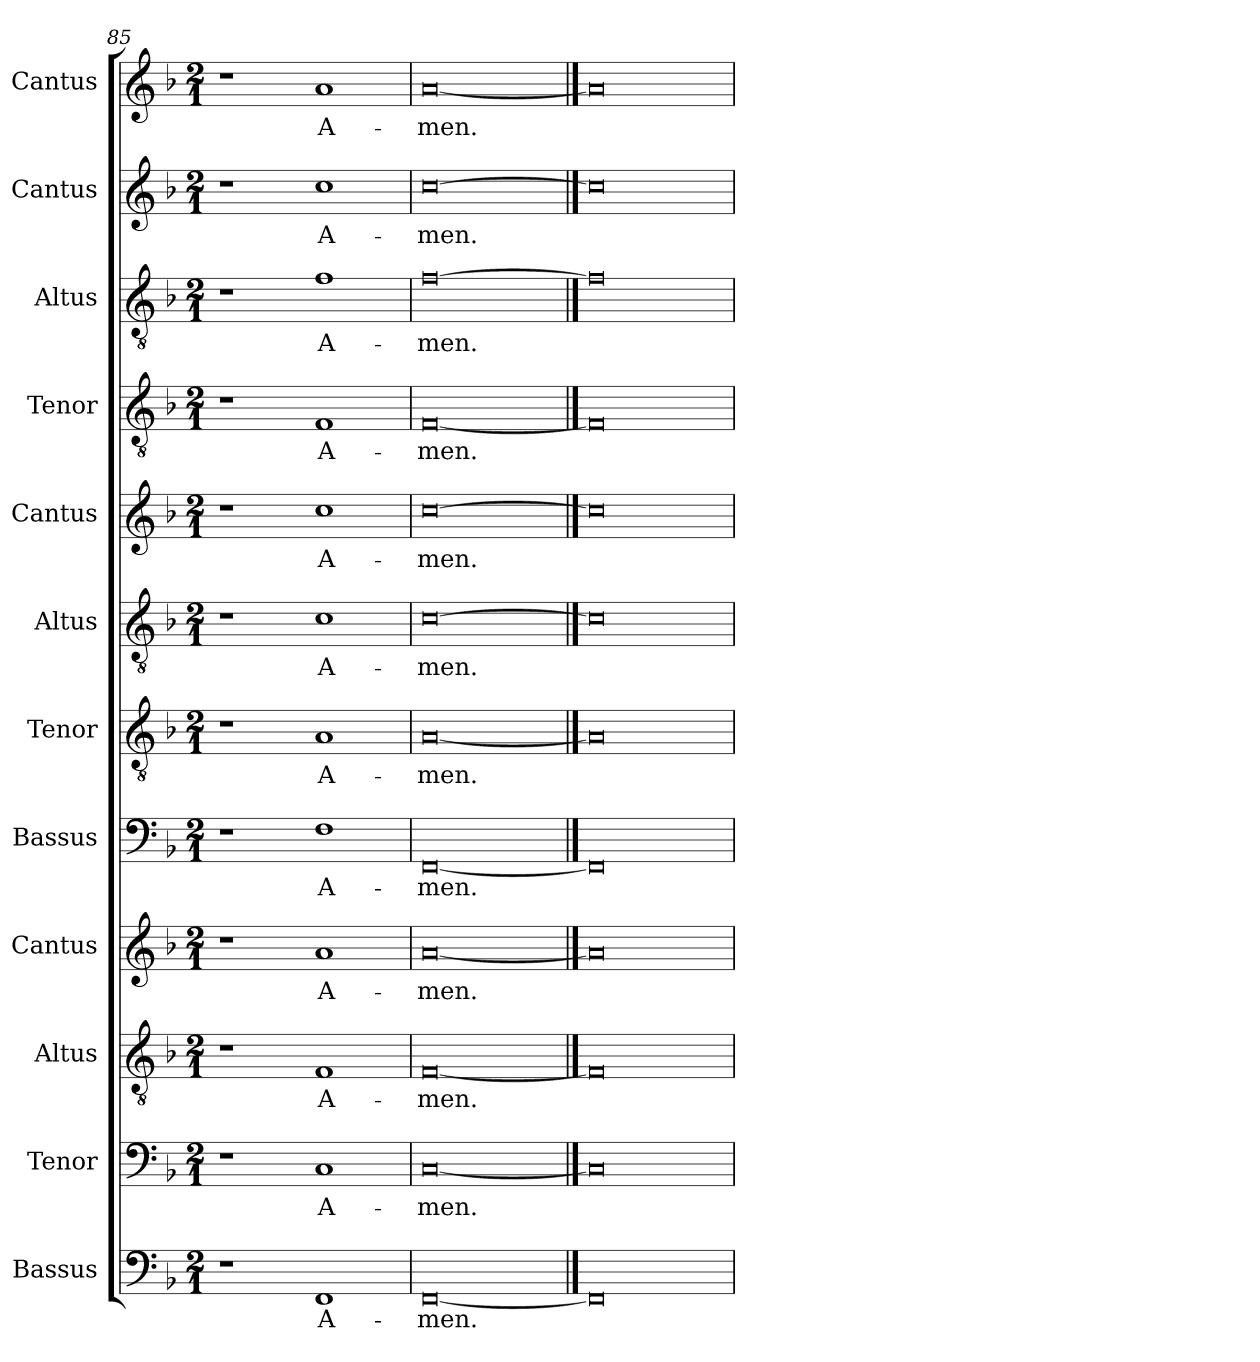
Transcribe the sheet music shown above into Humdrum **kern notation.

**kern	**text	**kern	**text	**kern	**text	**kern	**text	**kern	**text	**kern	**text	**kern	**text	**kern	**text	**kern	**text	**kern	**text	**kern	**text	**kern	**text
*part12	*part12	*part11	*part11	*part10	*part10	*part9	*part9	*part8	*part8	*part7	*part7	*part6	*part6	*part5	*part5	*part4	*part4	*part3	*part3	*part2	*part2	*part1	*part1
*staff12	*staff12	*staff11	*staff11	*staff10	*staff10	*staff9	*staff9	*staff8	*staff8	*staff7	*staff7	*staff6	*staff6	*staff5	*staff5	*staff4	*staff4	*staff3	*staff3	*staff2	*staff2	*staff1	*staff1
*I"Bassus	*	*I"Tenor	*	*I"Altus	*	*I"Cantus	*	*I"Bassus	*	*I"Tenor	*	*I"Altus	*	*I"Cantus	*	*I"Tenor	*	*I"Altus	*	*I"Cantus	*	*I"Cantus	*
*I'B	*	*	*	*I'T	*	*I'A	*	*I'B	*	*I'T	*	*I'T	*	*I'A	*	*I'T	*	*I'T	*	*I'A	*	*I'A	*
*clefF4	*	*clefF4	*	*clefGv2	*	*clefG2	*	*clefF4	*	*clefGv2	*	*clefGv2	*	*clefG2	*	*clefGv2	*	*clefGv2	*	*clefG2	*	*clefG2	*
*	*	*	*	*ITrd7c12	*	*	*	*	*	*ITrd7c12	*	*ITrd7c12	*	*	*	*ITrd7c12	*	*ITrd7c12	*	*	*	*	*
*k[b-]	*	*k[b-]	*	*k[b-]	*	*k[b-]	*	*k[b-]	*	*k[b-]	*	*k[b-]	*	*k[b-]	*	*k[b-]	*	*k[b-]	*	*k[b-]	*	*k[b-]	*
*F:	*	*F:	*	*F:	*	*F:	*	*F:	*	*F:	*	*F:	*	*F:	*	*F:	*	*F:	*	*F:	*	*F:	*
*M2/1	*	*M2/1	*	*M2/1	*	*M2/1	*	*M2/1	*	*M2/1	*	*M2/1	*	*M2/1	*	*M2/1	*	*M2/1	*	*M2/1	*	*M2/1	*
=85	=85	=85	=85	=85	=85	=85	=85	=85	=85	=85	=85	=85	=85	=85	=85	=85	=85	=85	=85	=85	=85	=85	=85
1r	.	1r	.	1r	.	1r	.	1r	.	1r	.	1r	.	1r	.	1r	.	1r	.	1r	.	1r	.
!	!LO:LY:b	!	!LO:LY:b	!	!LO:LY:b	!	!LO:LY:b	!	!LO:LY:b	!	!LO:LY:b	!	!LO:LY:b	!	!LO:LY:b	!	!LO:LY:b	!	!LO:LY:b	!	!LO:LY:b	!	!LO:LY:b
1FF	A-	1C	A-	1FF	A-	1a	A-	1F	A-	1AA	A-	1C	A-	1cc	A-	1FF	A-	1F	A-	1cc	A-	1a	A-
=86	=86	=86	=86	=86	=86	=86	=86	=86	=86	=86	=86	=86	=86	=86	=86	=86	=86	=86	=86	=86	=86	=86	=86
!	!LO:LY:b	!	!LO:LY:b	!	!LO:LY:b	!	!LO:LY:b	!	!LO:LY:b	!	!LO:LY:b	!	!LO:LY:b	!	!LO:LY:b	!	!LO:LY:b	!	!LO:LY:b	!	!LO:LY:b	!	!LO:LY:b
[0FF	-men.	[0C	-men.	[0FF	-men.	[0a	-men.	[0FF	-men.	[0AA	-men.	[0C	-men.	[0cc	-men.	[0FF	-men.	[0F	-men.	[0cc	-men.	[0a	-men.
==87	==87	==87	==87	==87	==87	==87	==87	==87	==87	==87	==87	==87	==87	==87	==87	==87	==87	==87	==87	==87	==87	==87	==87
0FF]	.	0C]	.	0FF]	.	0a]	.	0FF]	.	0AA]	.	0C]	.	0cc]	.	0FF]	.	0F]	.	0cc]	.	0a]	.
=	=	=	=	=	=	=	=	=	=	=	=	=	=	=	=	=	=	=	=	=	=	=	=
*-	*-	*-	*-	*-	*-	*-	*-	*-	*-	*-	*-	*-	*-	*-	*-	*-	*-	*-	*-	*-	*-	*-	*-
